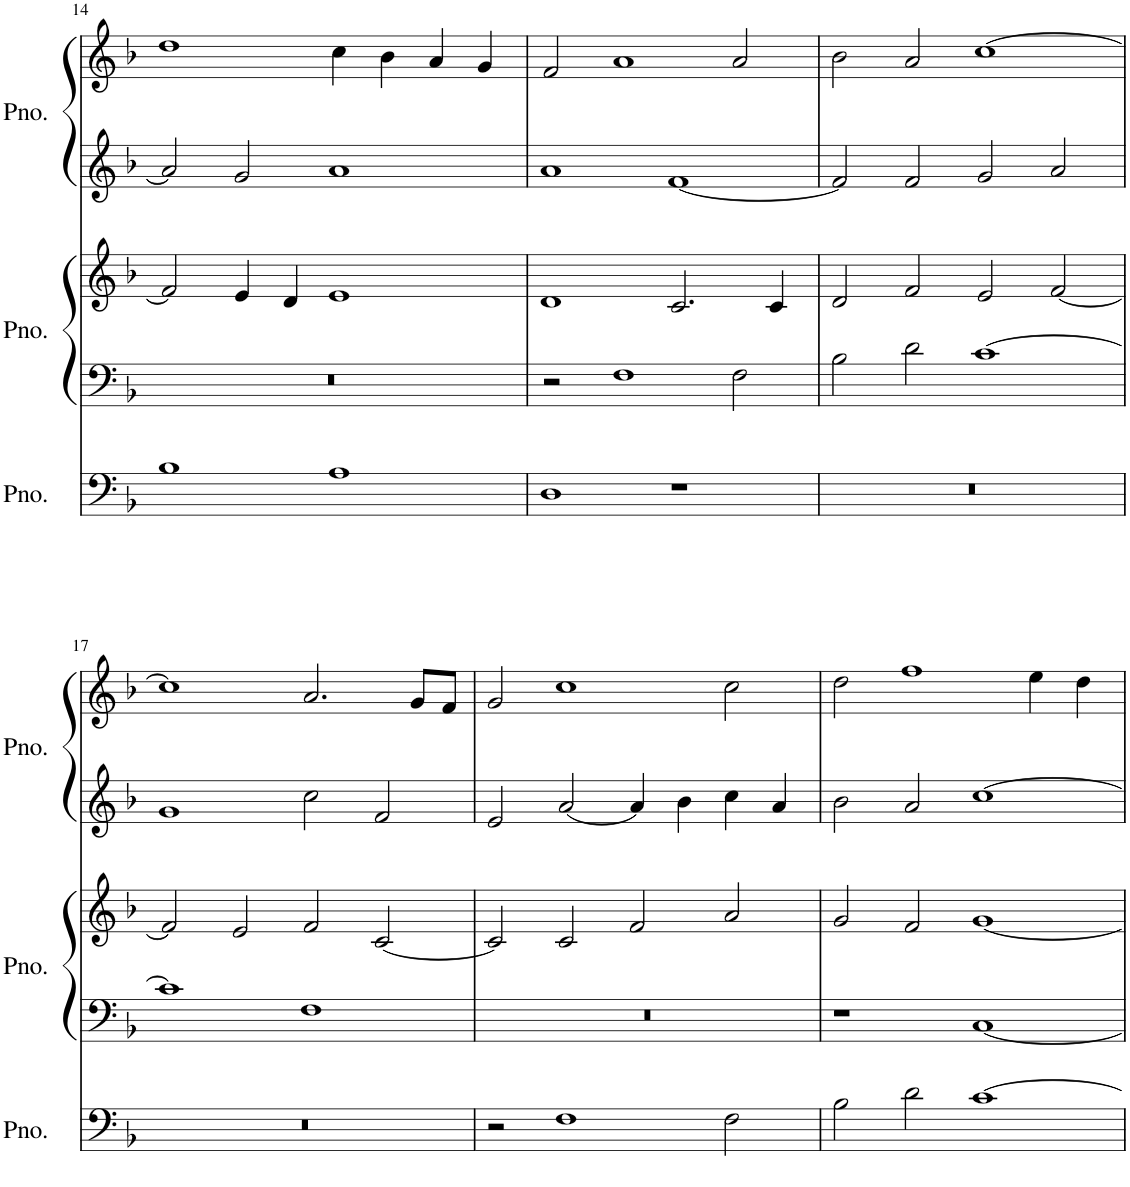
**kern	**kern	**kern	**kern	**kern
*part3	*part2	*part2	*part1	*part1
*staff5	*staff4	*staff3	*staff2	*staff1
*I"Piano	*I"Piano	*	*I"Piano	*
*I'Pno.	*I'Pno.	*	*I'Pno.	*
!!LO:PB:g=z
*clefF4	*clefF4	*clefG2	*clefG2	*clefG2
*k[b-]	*k[b-]	*k[b-]	*k[b-]	*k[b-]
*M4/2	*M4/2	*M4/2	*M4/2	*M4/2
=14	=14	=14	=14	=14
1B-	0r	2f/]	2a/]	1dd
.	.	4e/	2g/	.
.	.	4d/	.	.
1A	.	1e	1a	4cc\
.	.	.	.	4b-\
.	.	.	.	4a/
.	.	.	.	4g/
=15	=15	=15	=15	=15
1D	2r	1d	1a	2f/
.	1F	.	.	1a
1r	.	2.c/	[1f	.
.	2F\	.	.	2a/
.	.	4c/	.	.
=16	=16	=16	=16	=16
0r	2B-\	2d/	2f/]	2b-\
.	2d\	2f/	2f/	2a/
.	[1c	2e/	2g/	[1cc
.	.	[2f/	2a/	.
!!LO:LB:g=z
=17	=17	=17	=17	=17
0r	1c]	2f/]	1g	1cc]
.	.	2e/	.	.
.	1F	2f/	2cc\	2.a/
.	.	[2c/	2f/	.
.	.	.	.	8g/L
.	.	.	.	8f/J
=18	=18	=18	=18	=18
2r	0r	2c/]	2e/	2g/
1F	.	2c/	[2a/	1cc
.	.	2f/	4a/]	.
.	.	.	4b-\	.
2F\	.	2a/	4cc\	2cc\
.	.	.	4a/	.
=19	=19	=19	=19	=19
2B-\	1r	2g/	2b-\	2dd\
2d\	.	2f/	2a/	1ff
[1c	[1C	[1g	[1cc	.
.	.	.	.	4ee\
.	.	.	.	4dd\
=	=	=	=	=
*-	*-	*-	*-	*-
